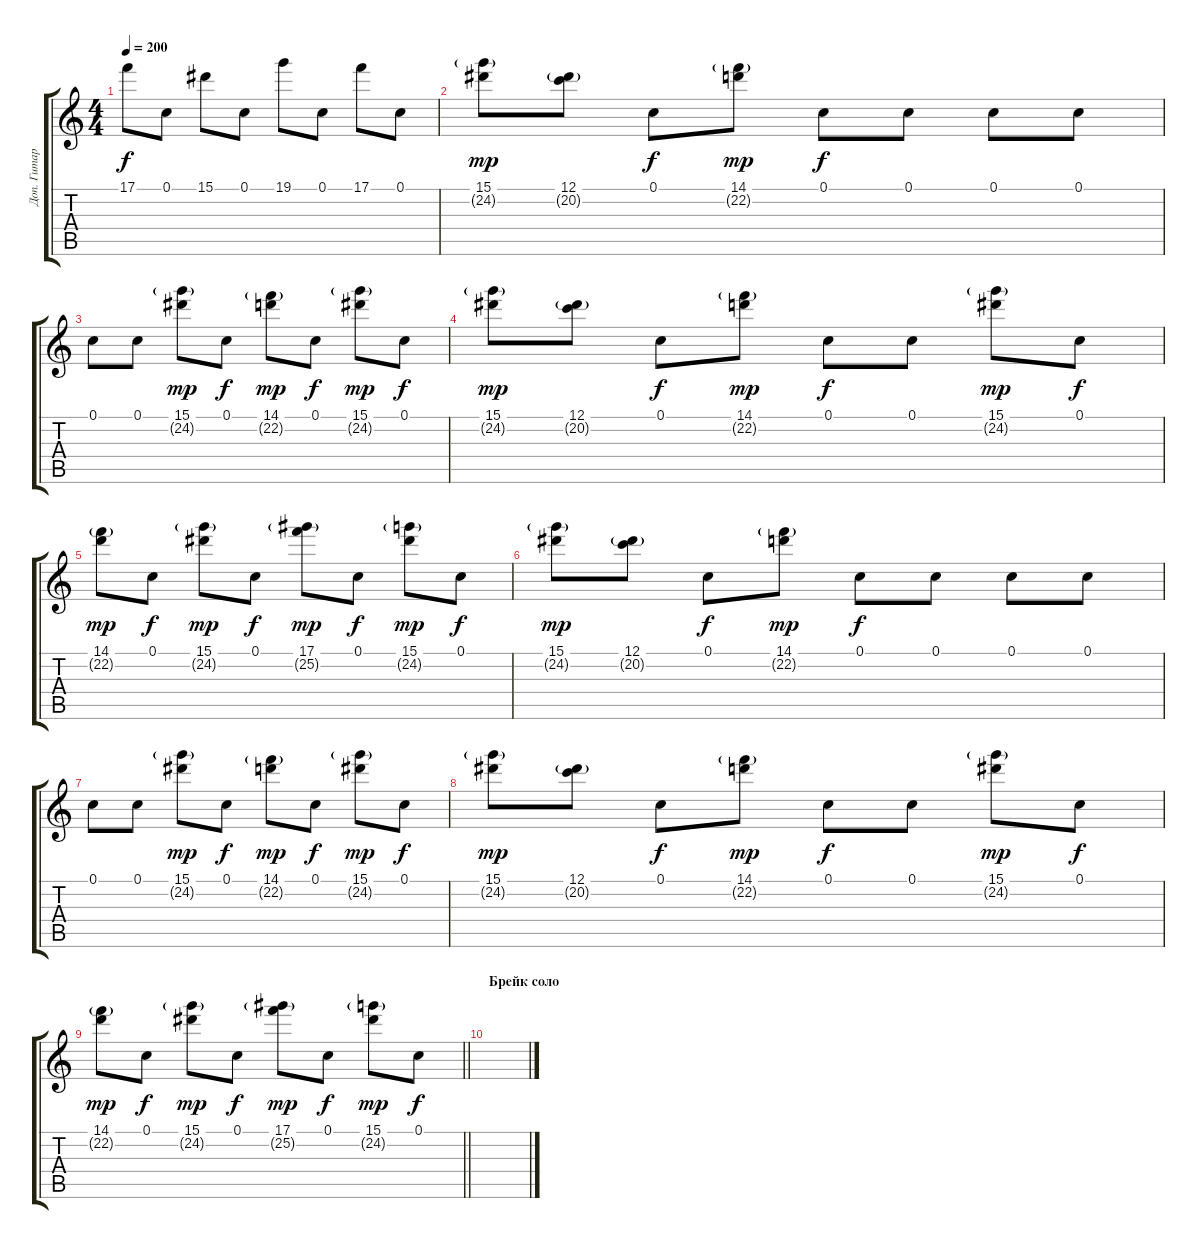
\track ("Доп. Гитара" "Доп. Гитар") {instrument distortionguitar}
\staff {score tabs}
\tuning (C4 G3 Eb3 Bb2 F2 C2) {hide}
\ts (4 4)
\tempo 200
\clef g2
\ks c
17.1.8{dy f} 0.1.8 15.1.8 0.1.8 19.1.8 0.1.8 17.1.8 0.1.8 |
(15.1 24.2{g}).8{dy mp} (12.1 20.2{g}).8 0.1.8{dy f} (14.1 22.2{g}).8{dy mp} 0.1.8{dy f} 0.1.8 0.1.8 0.1.8 |
0.1.8 0.1.8 (15.1 24.2{g}).8{dy mp} 0.1.8{dy f} (14.1 22.2{g}).8{dy mp} 0.1.8{dy f} (15.1 24.2{g}).8{dy mp} 0.1.8{dy f} |
(15.1 24.2{g}).8{dy mp} (12.1 20.2{g}).8 0.1.8{dy f} (14.1 22.2{g}).8{dy mp} 0.1.8{dy f} 0.1.8 (15.1 24.2{g}).8{dy mp} 0.1.8{dy f} |
(14.1 22.2{g}).8{dy mp} 0.1.8{dy f} (15.1 24.2{g}).8{dy mp} 0.1.8{dy f} (17.1 25.2{g}).8{dy mp} 0.1.8{dy f} (15.1 24.2{g}).8{dy mp} 0.1.8{dy f} |
(15.1 24.2{g}).8{dy mp} (12.1 20.2{g}).8 0.1.8{dy f} (14.1 22.2{g}).8{dy mp} 0.1.8{dy f} 0.1.8 0.1.8 0.1.8 |
0.1.8 0.1.8 (15.1 24.2{g}).8{dy mp} 0.1.8{dy f} (14.1 22.2{g}).8{dy mp} 0.1.8{dy f} (15.1 24.2{g}).8{dy mp} 0.1.8{dy f} |
(15.1 24.2{g}).8{dy mp} (12.1 20.2{g}).8 0.1.8{dy f} (14.1 22.2{g}).8{dy mp} 0.1.8{dy f} 0.1.8 (15.1 24.2{g}).8{dy mp} 0.1.8{dy f} |
\barLineRight lightlight
(14.1 22.2{g}).8{dy mp} 0.1.8{dy f} (15.1 24.2{g}).8{dy mp} 0.1.8{dy f} (17.1 25.2{g}).8{dy mp} 0.1.8{dy f} (15.1 24.2{g}).8{dy mp} 0.1.8{dy f} |
\section ("" "Брейк соло")
